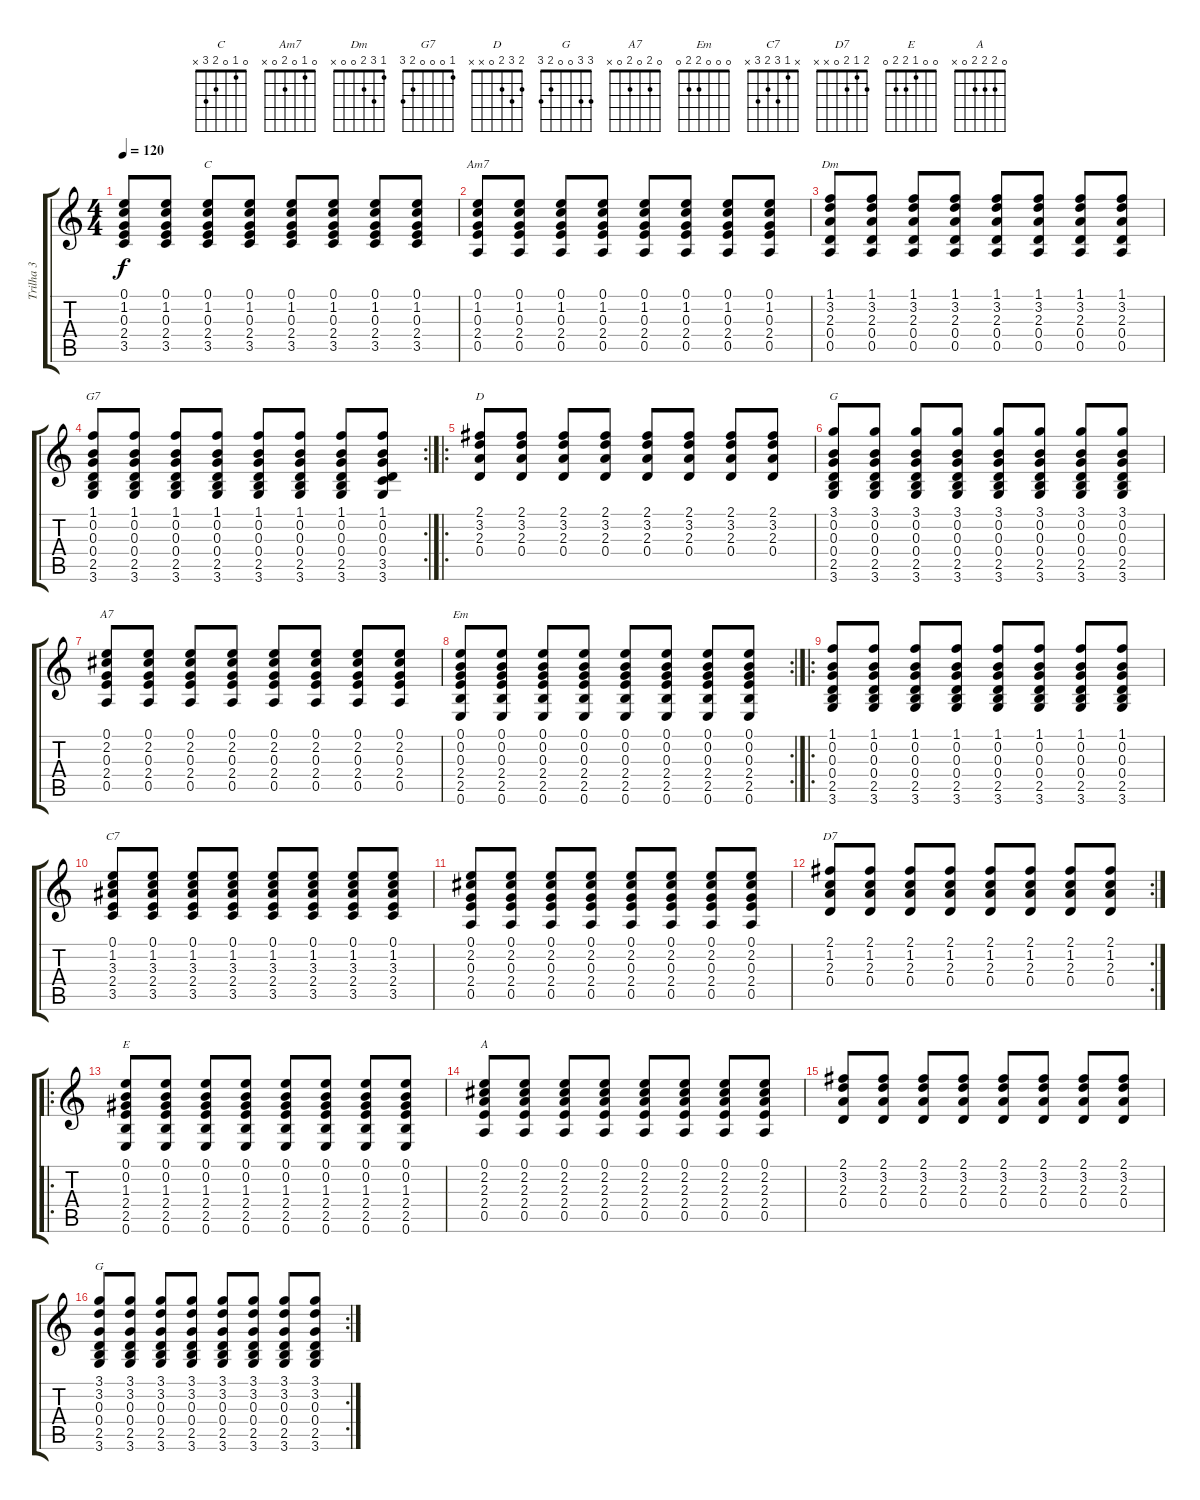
\track ("Trilha 3" "Trilha 3") {instrument acousticguitarsteel}
\staff {score tabs}
\tuning (E4 B3 G3 D3 A2 E2) {hide}
\chord ("C" 0 1 0 2 3 x)
\chord ("Am7" 0 1 0 2 0 x)
\chord ("Dm" 1 3 2 0 0 x)
\chord ("G7" 1 0 0 0 2 3)
\chord ("D" 2 3 2 0 x x)
\chord ("G" 3 0 0 0 2 3)
\chord ("A7" 0 2 0 2 0 x)
\chord ("Em" 0 0 0 2 2 0)
\chord ("C7" x 1 3 2 3 x)
\chord ("D7" 2 1 2 0 x x)
\chord ("E" 0 0 1 2 2 0)
\chord ("A" 0 2 2 2 0 x)
\chord ("G" 3 3 0 0 2 3)
\ts (4 4)
\tempo 120
\clef g2
\ks c
(0.1 1.2 0.3 2.4 3.5).8{dy f instrument acousticguitarsteel} (0.1 1.2 0.3 2.4 3.5).8 (0.1 1.2 0.3 2.4 3.5).8{ch "C"} (0.1 1.2 0.3 2.4 3.5).8 (0.1 1.2 0.3 2.4 3.5).8 (0.1 1.2 0.3 2.4 3.5).8 (0.1 1.2 0.3 2.4 3.5).8 (0.1 1.2 0.3 2.4 3.5).8 |
(0.1 1.2 0.3 2.4 0.5).8{ch "Am7"} (0.1 1.2 0.3 2.4 0.5).8 (0.1 1.2 0.3 2.4 0.5).8 (0.1 1.2 0.3 2.4 0.5).8 (0.1 1.2 0.3 2.4 0.5).8 (0.1 1.2 0.3 2.4 0.5).8 (0.1 1.2 0.3 2.4 0.5).8 (0.1 1.2 0.3 2.4 0.5).8 |
(1.1 3.2 2.3 0.4 0.5).8{ch "Dm"} (1.1 3.2 2.3 0.4 0.5).8 (1.1 3.2 2.3 0.4 0.5).8 (1.1 3.2 2.3 0.4 0.5).8 (1.1 3.2 2.3 0.4 0.5).8 (1.1 3.2 2.3 0.4 0.5).8 (1.1 3.2 2.3 0.4 0.5).8 (1.1 3.2 2.3 0.4 0.5).8 |
\rc 2
(1.1 0.2 0.3 0.4 2.5 3.6).8{ch "G7"} (1.1 0.2 0.3 0.4 2.5 3.6).8 (1.1 0.2 0.3 0.4 2.5 3.6).8 (1.1 0.2 0.3 0.4 2.5 3.6).8 (1.1 0.2 0.3 0.4 2.5 3.6).8 (1.1 0.2 0.3 0.4 2.5 3.6).8 (1.1 0.2 0.3 0.4 2.5 3.6).8 (1.1 0.2 0.3 0.4 3.5 3.6).8 |
\ro
(2.1 3.2 2.3 0.4).8{ch "D"} (2.1 3.2 2.3 0.4).8 (2.1 3.2 2.3 0.4).8 (2.1 3.2 2.3 0.4).8 (2.1 3.2 2.3 0.4).8 (2.1 3.2 2.3 0.4).8 (2.1 3.2 2.3 0.4).8 (2.1 3.2 2.3 0.4).8 |
(3.1 0.2 0.3 0.4 2.5 3.6).8{ch "G"} (3.1 0.2 0.3 0.4 2.5 3.6).8 (3.1 0.2 0.3 0.4 2.5 3.6).8 (3.1 0.2 0.3 0.4 2.5 3.6).8 (3.1 0.2 0.3 0.4 2.5 3.6).8 (3.1 0.2 0.3 0.4 2.5 3.6).8 (3.1 0.2 0.3 0.4 2.5 3.6).8 (3.1 0.2 0.3 0.4 2.5 3.6).8 |
(0.1 2.2 0.3 2.4 0.5).8{ch "A7"} (0.1 2.2 0.3 2.4 0.5).8 (0.1 2.2 0.3 2.4 0.5).8 (0.1 2.2 0.3 2.4 0.5).8 (0.1 2.2 0.3 2.4 0.5).8 (0.1 2.2 0.3 2.4 0.5).8 (0.1 2.2 0.3 2.4 0.5).8 (0.1 2.2 0.3 2.4 0.5).8 |
\rc 2
(0.1 0.2 0.3 2.4 2.5 0.6).8{ch "Em"} (0.1 0.2 0.3 2.4 2.5 0.6).8 (0.1 0.2 0.3 2.4 2.5 0.6).8 (0.1 0.2 0.3 2.4 2.5 0.6).8 (0.1 0.2 0.3 2.4 2.5 0.6).8 (0.1 0.2 0.3 2.4 2.5 0.6).8 (0.1 0.2 0.3 2.4 2.5 0.6).8 (0.1 0.2 0.3 2.4 2.5 0.6).8 |
\ro
(1.1 0.2 0.3 0.4 2.5 3.6).8 (1.1 0.2 0.3 0.4 2.5 3.6).8 (1.1 0.2 0.3 0.4 2.5 3.6).8 (1.1 0.2 0.3 0.4 2.5 3.6).8 (1.1 0.2 0.3 0.4 2.5 3.6).8 (1.1 0.2 0.3 0.4 2.5 3.6).8 (1.1 0.2 0.3 0.4 2.5 3.6).8 (1.1 0.2 0.3 0.4 2.5 3.6).8 |
(0.1 1.2 3.3 2.4 3.5).8{ch "C7"} (0.1 1.2 3.3 2.4 3.5).8 (0.1 1.2 3.3 2.4 3.5).8 (0.1 1.2 3.3 2.4 3.5).8 (0.1 1.2 3.3 2.4 3.5).8 (0.1 1.2 3.3 2.4 3.5).8 (0.1 1.2 3.3 2.4 3.5).8 (0.1 1.2 3.3 2.4 3.5).8 |
(0.1 2.2 0.3 2.4 0.5).8 (0.1 2.2 0.3 2.4 0.5).8 (0.1 2.2 0.3 2.4 0.5).8 (0.1 2.2 0.3 2.4 0.5).8 (0.1 2.2 0.3 2.4 0.5).8 (0.1 2.2 0.3 2.4 0.5).8 (0.1 2.2 0.3 2.4 0.5).8 (0.1 2.2 0.3 2.4 0.5).8 |
\rc 2
(2.1 1.2 2.3 0.4).8{ch "D7"} (2.1 1.2 2.3 0.4).8 (2.1 1.2 2.3 0.4).8 (2.1 1.2 2.3 0.4).8 (2.1 1.2 2.3 0.4).8 (2.1 1.2 2.3 0.4).8 (2.1 1.2 2.3 0.4).8 (2.1 1.2 2.3 0.4).8 |
\ro
(0.1 0.2 1.3 2.4 2.5 0.6).8{ch "E"} (0.1 0.2 1.3 2.4 2.5 0.6).8 (0.1 0.2 1.3 2.4 2.5 0.6).8 (0.1 0.2 1.3 2.4 2.5 0.6).8 (0.1 0.2 1.3 2.4 2.5 0.6).8 (0.1 0.2 1.3 2.4 2.5 0.6).8 (0.1 0.2 1.3 2.4 2.5 0.6).8 (0.1 0.2 1.3 2.4 2.5 0.6).8 |
(0.1 2.2 2.3 2.4 0.5).8{ch "A"} (0.1 2.2 2.3 2.4 0.5).8 (0.1 2.2 2.3 2.4 0.5).8 (0.1 2.2 2.3 2.4 0.5).8 (0.1 2.2 2.3 2.4 0.5).8 (0.1 2.2 2.3 2.4 0.5).8 (0.1 2.2 2.3 2.4 0.5).8 (0.1 2.2 2.3 2.4 0.5).8 |
(2.1 3.2 2.3 0.4).8 (2.1 3.2 2.3 0.4).8 (2.1 3.2 2.3 0.4).8 (2.1 3.2 2.3 0.4).8 (2.1 3.2 2.3 0.4).8 (2.1 3.2 2.3 0.4).8 (2.1 3.2 2.3 0.4).8 (2.1 3.2 2.3 0.4).8 |
\rc 2
(3.1 3.2 0.3 0.4 2.5 3.6).8{ch "G"} (3.1 3.2 0.3 0.4 2.5 3.6).8 (3.1 3.2 0.3 0.4 2.5 3.6).8 (3.1 3.2 0.3 0.4 2.5 3.6).8 (3.1 3.2 0.3 0.4 2.5 3.6).8 (3.1 3.2 0.3 0.4 2.5 3.6).8 (3.1 3.2 0.3 0.4 2.5 3.6).8 (3.1 3.2 0.3 0.4 2.5 3.6).8
